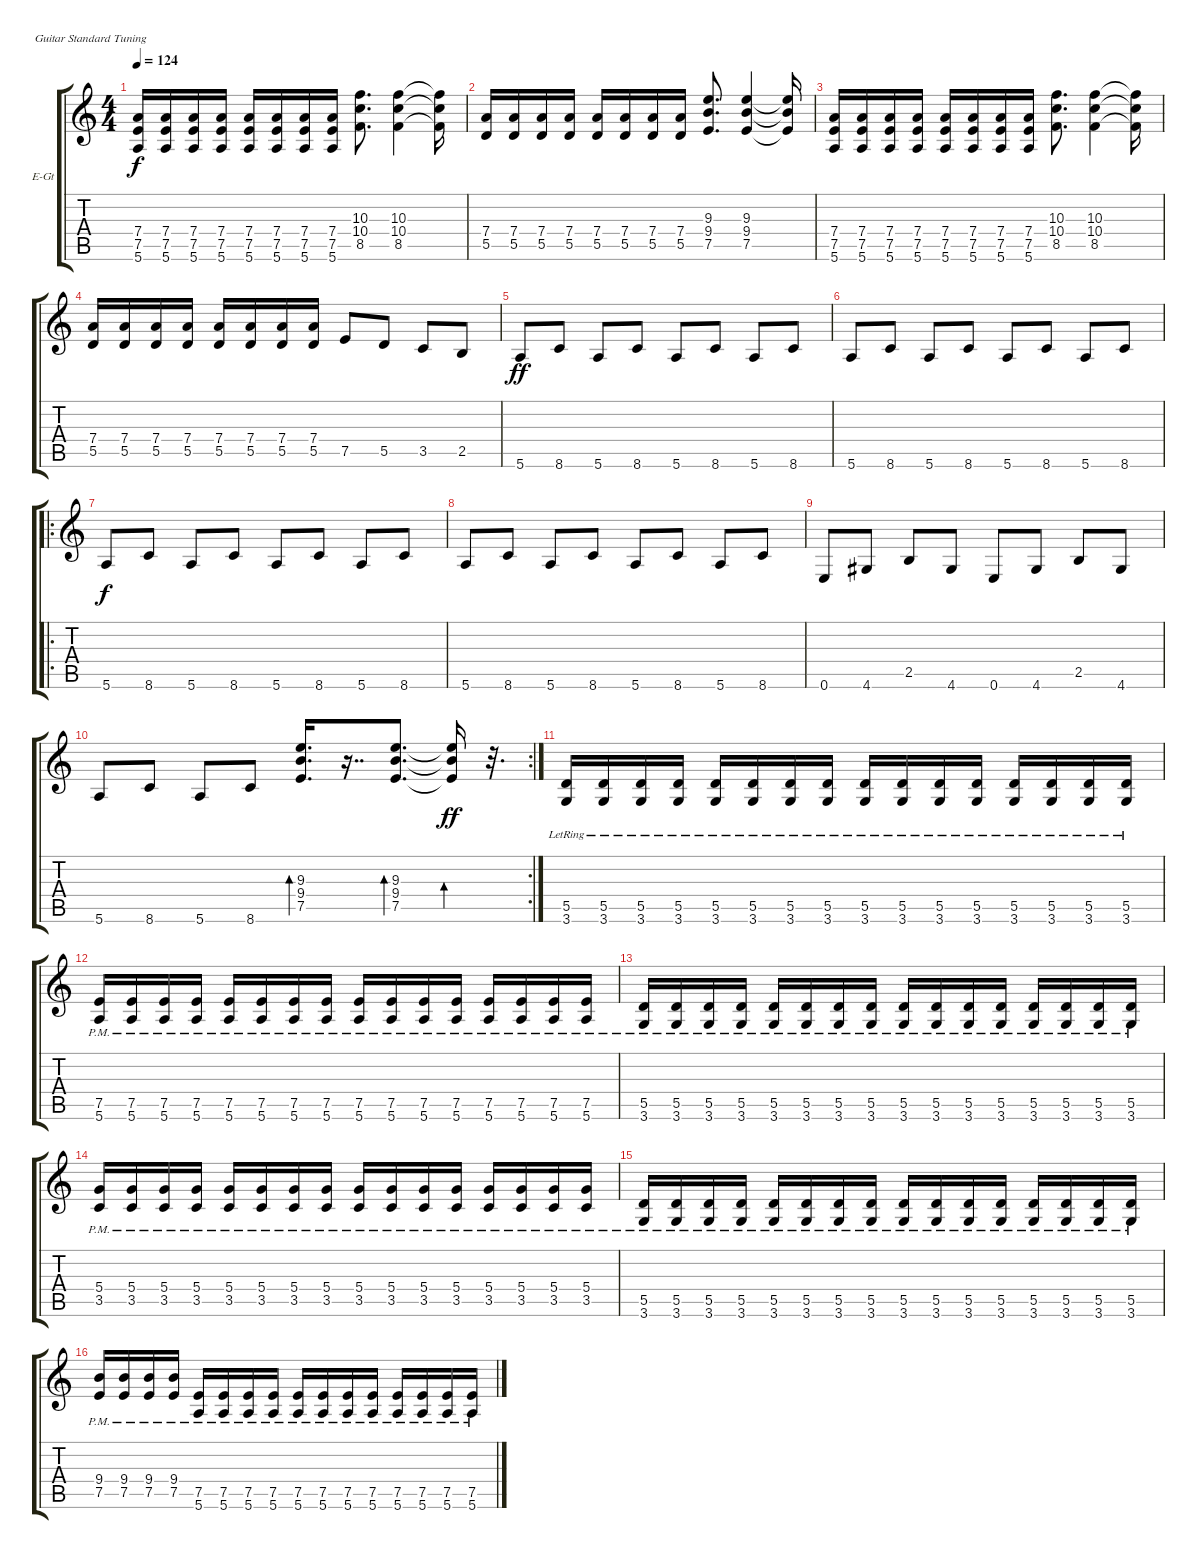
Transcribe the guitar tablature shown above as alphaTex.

\defaultSystemsLayout 4
\bracketExtendMode groupsimilarinstruments
\firstSystemTrackNameOrientation horizontal
\otherSystemsTrackNameOrientation horizontal
\track ("Electric Guitar" "E-Gt") {instrument overdrivenguitar}
\staff {score tabs}
\tuning (E4 B3 G3 D3 A2 E2)
\ts (4 4)
\tempo 124
\clef g2
\ks c
(5.6 7.5 7.4).16{dy f} (5.6 7.5 7.4).16 (5.6 7.5 7.4).16 (5.6 7.5 7.4).16 (5.6 7.5 7.4).16 (5.6 7.5 7.4).16 (5.6 7.5 7.4).16 (5.6 7.5 7.4).16 (8.5 10.4 10.3).8{d} (8.5 10.4 10.3).4 (8.5{t} 10.4{t} 10.3{t}).16 |
(5.5 7.4).16 (5.5 7.4).16 (5.5 7.4).16 (5.5 7.4).16 (5.5 7.4).16 (5.5 7.4).16 (5.5 7.4).16 (5.5 7.4).16 (7.5 9.4 9.3).8{d} (7.5 9.4 9.3).4 (7.5{t} 9.4{t} 9.3{t}).16 |
(5.6 7.5 7.4).16 (5.6 7.5 7.4).16 (5.6 7.5 7.4).16 (5.6 7.5 7.4).16 (5.6 7.5 7.4).16 (5.6 7.5 7.4).16 (5.6 7.5 7.4).16 (5.6 7.5 7.4).16 (8.5 10.4 10.3).8{d} (8.5 10.4 10.3).4 (8.5{t} 10.4{t} 10.3{t}).16 |
(5.5 7.4).16 (5.5 7.4).16 (5.5 7.4).16 (5.5 7.4).16 (5.5 7.4).16 (5.5 7.4).16 (5.5 7.4).16 (5.5 7.4).16 7.5.8 5.5.8 3.5.8 2.5.8 |
5.6.8{dy ff} 8.6.8 5.6.8 8.6.8 5.6.8 8.6.8 5.6.8 8.6.8 |
5.6.8 8.6.8 5.6.8 8.6.8 5.6.8 8.6.8 5.6.8 8.6.8 |
\ro
5.6.8{dy f} 8.6.8 5.6.8 8.6.8 5.6.8 8.6.8 5.6.8 8.6.8 |
5.6.8 8.6.8 5.6.8 8.6.8 5.6.8 8.6.8 5.6.8 8.6.8 |
0.6.8 4.6.8 2.5.8 4.6.8 0.6.8 4.6.8 2.5.8 4.6.8 |
\rc 2
5.6.8 8.6.8 5.6.8 8.6.8 (7.5 9.4 9.3).16{d bd 114} r.16{dd} (7.5 9.4 9.3).8{d bd 114} (7.5{t} 9.4{t} 9.3{t}).16{bd 114 dy ff} r.32{d} |
(3.6{lr} 5.5{lr}).16 (3.6{lr} 5.5{lr}).16 (3.6{lr} 5.5{lr}).16 (3.6{lr} 5.5{lr}).16 (3.6{lr} 5.5{lr}).16 (3.6{lr} 5.5{lr}).16 (3.6{lr} 5.5{lr}).16 (3.6{lr} 5.5{lr}).16 (3.6{lr} 5.5{lr}).16 (3.6{lr} 5.5{lr}).16 (3.6{lr} 5.5{lr}).16 (3.6{lr} 5.5{lr}).16 (3.6{lr} 5.5{lr}).16 (3.6{lr} 5.5{lr}).16 (3.6{lr} 5.5{lr}).16 (3.6{lr} 5.5{lr}).16 |
(5.6{pm} 7.5{pm}).16 (5.6{pm} 7.5{pm}).16 (5.6{pm} 7.5{pm}).16 (5.6{pm} 7.5{pm}).16 (5.6{pm} 7.5{pm}).16 (5.6{pm} 7.5{pm}).16 (5.6{pm} 7.5{pm}).16 (5.6{pm} 7.5{pm}).16 (5.6{pm} 7.5{pm}).16 (5.6{pm} 7.5{pm}).16 (5.6{pm} 7.5{pm}).16 (5.6{pm} 7.5{pm}).16 (5.6{pm} 7.5{pm}).16 (5.6{pm} 7.5{pm}).16 (5.6{pm} 7.5{pm}).16 (5.6{pm} 7.5{pm}).16 |
(3.6{pm} 5.5{pm}).16 (3.6{pm} 5.5{pm}).16 (3.6{pm} 5.5{pm}).16 (3.6{pm} 5.5{pm}).16 (3.6{pm} 5.5{pm}).16 (3.6{pm} 5.5{pm}).16 (3.6{pm} 5.5{pm}).16 (3.6{pm} 5.5{pm}).16 (3.6{pm} 5.5{pm}).16 (3.6{pm} 5.5{pm}).16 (3.6{pm} 5.5{pm}).16 (3.6{pm} 5.5{pm}).16 (3.6{pm} 5.5{pm}).16 (3.6{pm} 5.5{pm}).16 (3.6{pm} 5.5{pm}).16 (3.6{pm} 5.5{pm}).16 |
(3.5{pm} 5.4{pm}).16 (3.5{pm} 5.4{pm}).16 (3.5{pm} 5.4{pm}).16 (3.5{pm} 5.4{pm}).16 (3.5{pm} 5.4{pm}).16 (3.5{pm} 5.4{pm}).16 (3.5{pm} 5.4{pm}).16 (3.5{pm} 5.4{pm}).16 (3.5{pm} 5.4{pm}).16 (3.5{pm} 5.4{pm}).16 (3.5{pm} 5.4{pm}).16 (3.5{pm} 5.4{pm}).16 (3.5{pm} 5.4{pm}).16 (3.5{pm} 5.4{pm}).16 (3.5{pm} 5.4{pm}).16 (3.5{pm} 5.4{pm}).16 |
(3.6{pm} 5.5{pm}).16 (3.6{pm} 5.5{pm}).16 (3.6{pm} 5.5{pm}).16 (3.6{pm} 5.5{pm}).16 (3.6{pm} 5.5{pm}).16 (3.6{pm} 5.5{pm}).16 (3.6{pm} 5.5{pm}).16 (3.6{pm} 5.5{pm}).16 (3.6{pm} 5.5{pm}).16 (3.6{pm} 5.5{pm}).16 (3.6{pm} 5.5{pm}).16 (3.6{pm} 5.5{pm}).16 (3.6{pm} 5.5{pm}).16 (3.6{pm} 5.5{pm}).16 (3.6{pm} 5.5{pm}).16 (3.6{pm} 5.5{pm}).16 |
(7.5{pm} 9.4{pm}).16 (7.5{pm} 9.4{pm}).16 (7.5{pm} 9.4{pm}).16 (7.5{pm} 9.4{pm}).16 (5.6{pm} 7.5{pm}).16 (5.6{pm} 7.5{pm}).16 (5.6{pm} 7.5{pm}).16 (5.6{pm} 7.5{pm}).16 (5.6{pm} 7.5{pm}).16 (5.6{pm} 7.5{pm}).16 (5.6{pm} 7.5{pm}).16 (5.6{pm} 7.5{pm}).16 (5.6{pm} 7.5{pm}).16 (5.6{pm} 7.5{pm}).16 (5.6{pm} 7.5{pm}).16 (5.6{pm} 7.5{pm}).16
